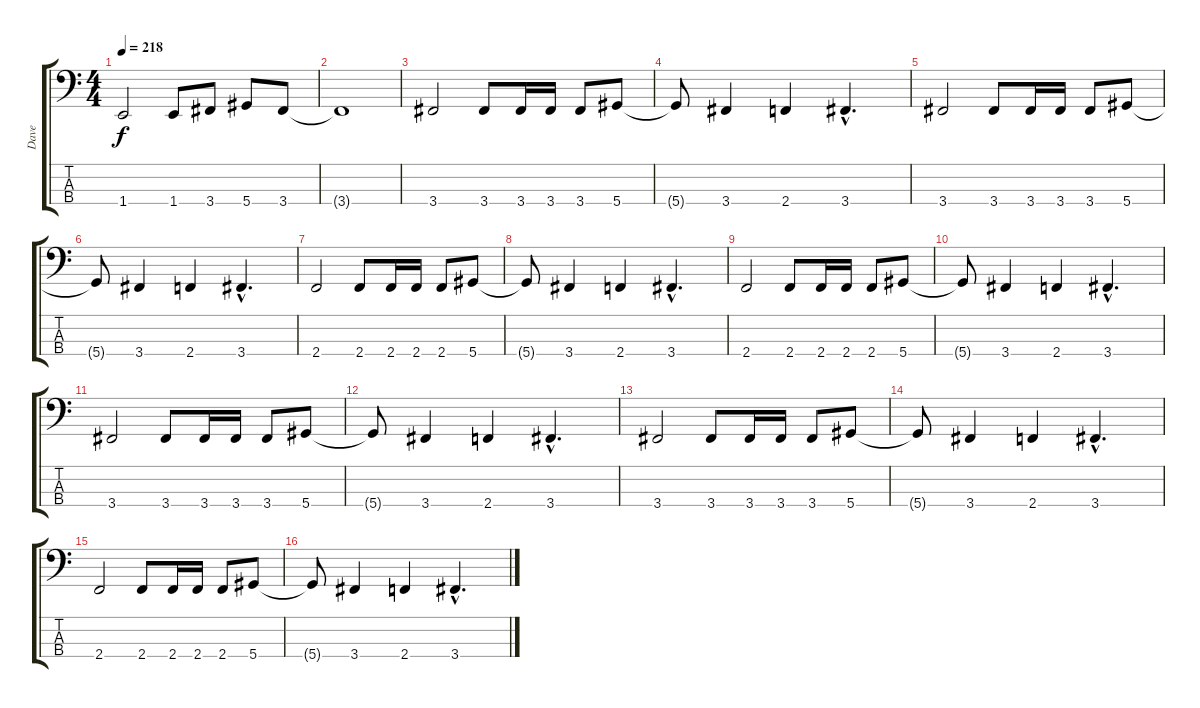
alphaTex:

\track ("Dave" "Dave") {instrument electricbasspick}
\staff {score tabs}
\tuning (Gb2 Db2 Ab1 Eb1) {hide}
\ts (4 4)
\tempo 218
\clef f4
\ks c
1.4.2{dy f} 1.4.8 3.4.8 5.4.8 3.4.8 |
3.4{t}.1 |
3.4.2 3.4.8 3.4.16 3.4.16 3.4.8 5.4.8 |
5.4{t}.8 3.4.4 2.4.4 3.4{hac}.4{d} |
3.4.2 3.4.8 3.4.16 3.4.16 3.4.8 5.4.8 |
5.4{t}.8 3.4.4 2.4.4 3.4{hac}.4{d} |
2.4.2 2.4.8 2.4.16 2.4.16 2.4.8 5.4.8 |
5.4{t}.8 3.4.4 2.4.4 3.4{hac}.4{d} |
2.4.2 2.4.8 2.4.16 2.4.16 2.4.8 5.4.8 |
5.4{t}.8 3.4.4 2.4.4 3.4{hac}.4{d} |
3.4.2 3.4.8 3.4.16 3.4.16 3.4.8 5.4.8 |
5.4{t}.8 3.4.4 2.4.4 3.4{hac}.4{d} |
3.4.2 3.4.8 3.4.16 3.4.16 3.4.8 5.4.8 |
5.4{t}.8 3.4.4 2.4.4 3.4{hac}.4{d} |
2.4.2 2.4.8 2.4.16 2.4.16 2.4.8 5.4.8 |
5.4{t}.8 3.4.4 2.4.4 3.4{hac}.4{d}
